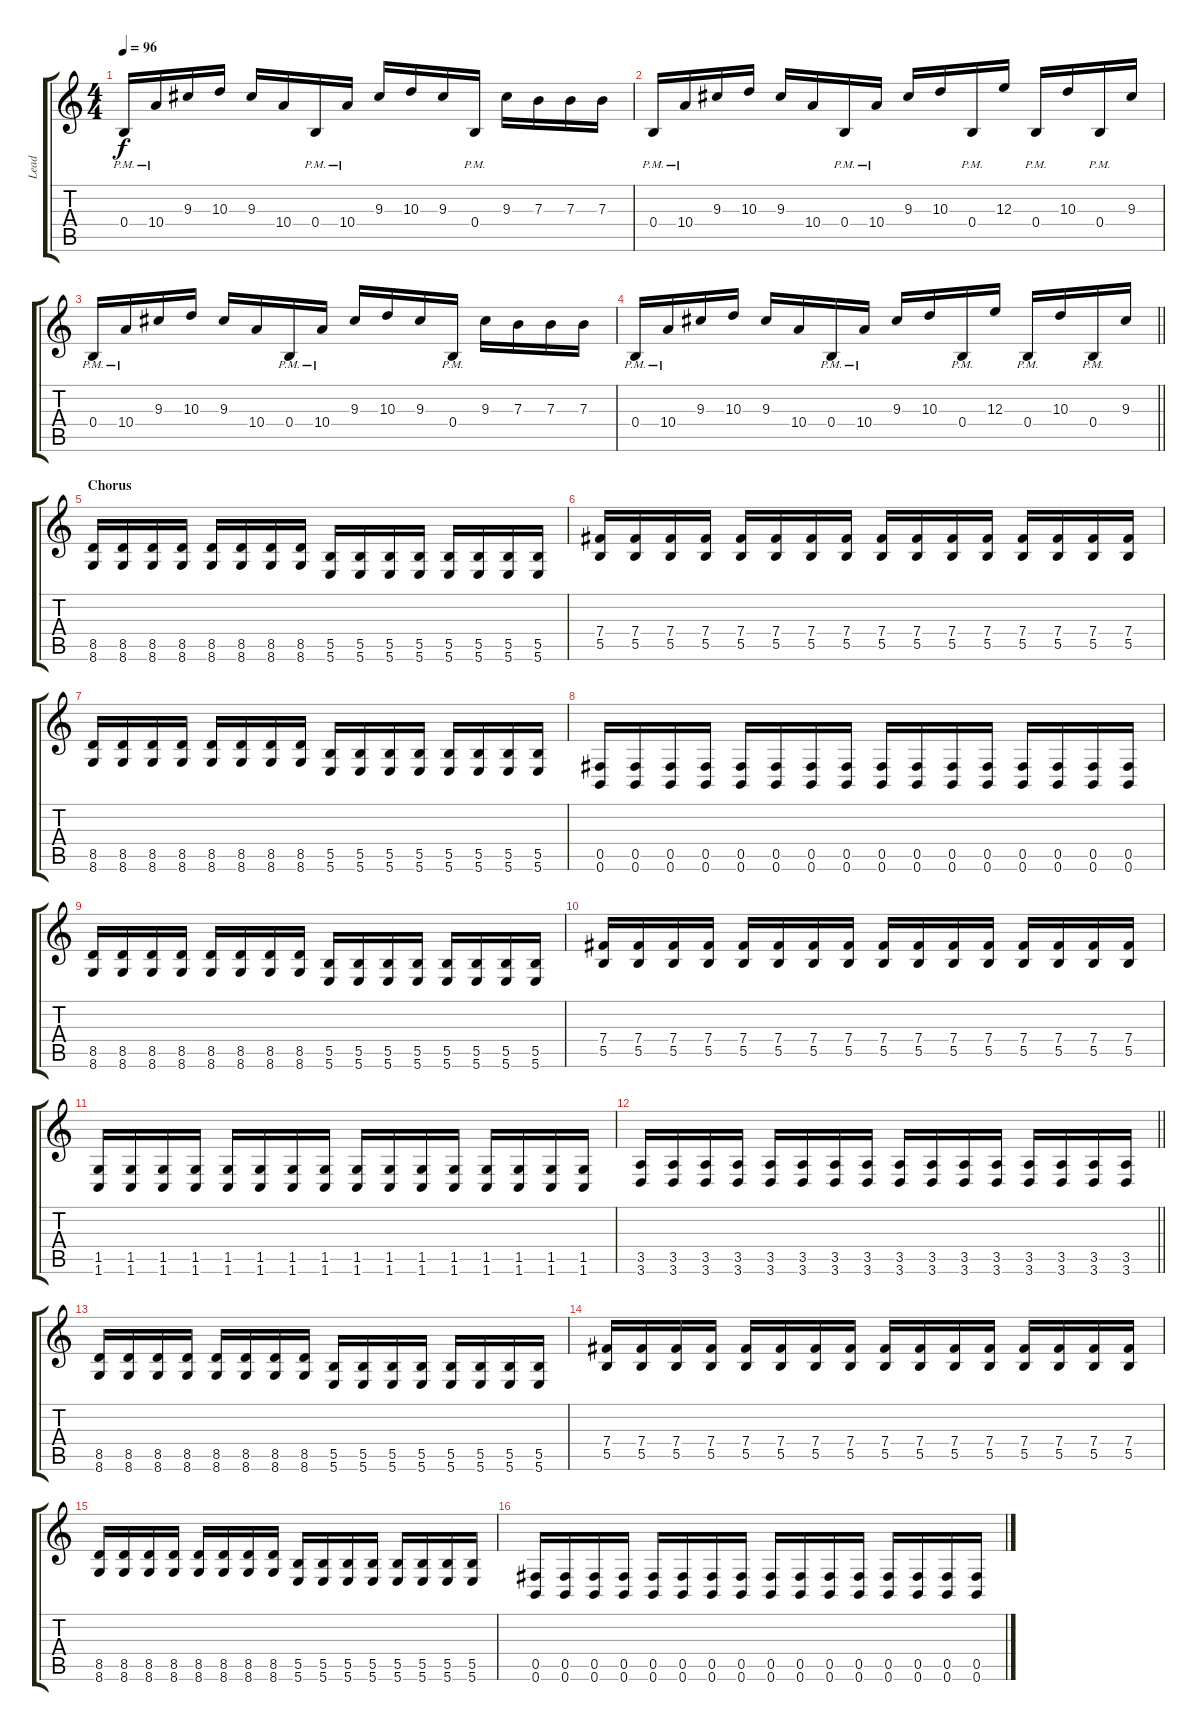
\track ("Lead" "Lead") {instrument distortionguitar}
\staff {score tabs}
\tuning (Db4 Ab3 E3 B2 Gb2 B1) {hide}
\ts (4 4)
\tempo 96
\clef g2
\ks c
0.4{pm}.16{dy f} 10.4{pm}.16 9.3.16 10.3.16 9.3.16 10.4.16 0.4{pm}.16 10.4{pm}.16 9.3.16 10.3.16 9.3.16 0.4{pm}.16 9.3.16 7.3.16 7.3.16 7.3.16 |
0.4{pm}.16 10.4{pm}.16 9.3.16 10.3.16 9.3.16 10.4.16 0.4{pm}.16 10.4{pm}.16 9.3.16 10.3.16 0.4{pm}.16 12.3.16 0.4{pm}.16 10.3.16 0.4{pm}.16 9.3.16 |
0.4{pm}.16 10.4{pm}.16 9.3.16 10.3.16 9.3.16 10.4.16 0.4{pm}.16 10.4{pm}.16 9.3.16 10.3.16 9.3.16 0.4{pm}.16 9.3.16 7.3.16 7.3.16 7.3.16 |
\barLineRight lightlight
0.4{pm}.16 10.4{pm}.16 9.3.16 10.3.16 9.3.16 10.4.16 0.4{pm}.16 10.4{pm}.16 9.3.16 10.3.16 0.4{pm}.16 12.3.16 0.4{pm}.16 10.3.16 0.4{pm}.16 9.3.16 |
\section ("" "Chorus")
(8.5 8.6).16 (8.5 8.6).16 (8.5 8.6).16 (8.5 8.6).16 (8.5 8.6).16 (8.5 8.6).16 (8.5 8.6).16 (8.5 8.6).16 (5.5 5.6).16 (5.5 5.6).16 (5.5 5.6).16 (5.5 5.6).16 (5.5 5.6).16 (5.5 5.6).16 (5.5 5.6).16 (5.5 5.6).16 |
(7.4 5.5).16 (7.4 5.5).16 (7.4 5.5).16 (7.4 5.5).16 (7.4 5.5).16 (7.4 5.5).16 (7.4 5.5).16 (7.4 5.5).16 (7.4 5.5).16 (7.4 5.5).16 (7.4 5.5).16 (7.4 5.5).16 (7.4 5.5).16 (7.4 5.5).16 (7.4 5.5).16 (7.4 5.5).16 |
(8.5 8.6).16 (8.5 8.6).16 (8.5 8.6).16 (8.5 8.6).16 (8.5 8.6).16 (8.5 8.6).16 (8.5 8.6).16 (8.5 8.6).16 (5.5 5.6).16 (5.5 5.6).16 (5.5 5.6).16 (5.5 5.6).16 (5.5 5.6).16 (5.5 5.6).16 (5.5 5.6).16 (5.5 5.6).16 |
(0.5 0.6).16 (0.5 0.6).16 (0.5 0.6).16 (0.5 0.6).16 (0.5 0.6).16 (0.5 0.6).16 (0.5 0.6).16 (0.5 0.6).16 (0.5 0.6).16 (0.5 0.6).16 (0.5 0.6).16 (0.5 0.6).16 (0.5 0.6).16 (0.5 0.6).16 (0.5 0.6).16 (0.5 0.6).16 |
(8.5 8.6).16 (8.5 8.6).16 (8.5 8.6).16 (8.5 8.6).16 (8.5 8.6).16 (8.5 8.6).16 (8.5 8.6).16 (8.5 8.6).16 (5.5 5.6).16 (5.5 5.6).16 (5.5 5.6).16 (5.5 5.6).16 (5.5 5.6).16 (5.5 5.6).16 (5.5 5.6).16 (5.5 5.6).16 |
(7.4 5.5).16 (7.4 5.5).16 (7.4 5.5).16 (7.4 5.5).16 (7.4 5.5).16 (7.4 5.5).16 (7.4 5.5).16 (7.4 5.5).16 (7.4 5.5).16 (7.4 5.5).16 (7.4 5.5).16 (7.4 5.5).16 (7.4 5.5).16 (7.4 5.5).16 (7.4 5.5).16 (7.4 5.5).16 |
(1.5 1.6).16 (1.5 1.6).16 (1.5 1.6).16 (1.5 1.6).16 (1.5 1.6).16 (1.5 1.6).16 (1.5 1.6).16 (1.5 1.6).16 (1.5 1.6).16 (1.5 1.6).16 (1.5 1.6).16 (1.5 1.6).16 (1.5 1.6).16 (1.5 1.6).16 (1.5 1.6).16 (1.5 1.6).16 |
\barLineRight lightlight
(3.5 3.6).16 (3.5 3.6).16 (3.5 3.6).16 (3.5 3.6).16 (3.5 3.6).16 (3.5 3.6).16 (3.5 3.6).16 (3.5 3.6).16 (3.5 3.6).16 (3.5 3.6).16 (3.5 3.6).16 (3.5 3.6).16 (3.5 3.6).16 (3.5 3.6).16 (3.5 3.6).16 (3.5 3.6).16 |
(8.5 8.6).16 (8.5 8.6).16 (8.5 8.6).16 (8.5 8.6).16 (8.5 8.6).16 (8.5 8.6).16 (8.5 8.6).16 (8.5 8.6).16 (5.5 5.6).16 (5.5 5.6).16 (5.5 5.6).16 (5.5 5.6).16 (5.5 5.6).16 (5.5 5.6).16 (5.5 5.6).16 (5.5 5.6).16 |
(7.4 5.5).16 (7.4 5.5).16 (7.4 5.5).16 (7.4 5.5).16 (7.4 5.5).16 (7.4 5.5).16 (7.4 5.5).16 (7.4 5.5).16 (7.4 5.5).16 (7.4 5.5).16 (7.4 5.5).16 (7.4 5.5).16 (7.4 5.5).16 (7.4 5.5).16 (7.4 5.5).16 (7.4 5.5).16 |
(8.5 8.6).16 (8.5 8.6).16 (8.5 8.6).16 (8.5 8.6).16 (8.5 8.6).16 (8.5 8.6).16 (8.5 8.6).16 (8.5 8.6).16 (5.5 5.6).16 (5.5 5.6).16 (5.5 5.6).16 (5.5 5.6).16 (5.5 5.6).16 (5.5 5.6).16 (5.5 5.6).16 (5.5 5.6).16 |
(0.5 0.6).16 (0.5 0.6).16 (0.5 0.6).16 (0.5 0.6).16 (0.5 0.6).16 (0.5 0.6).16 (0.5 0.6).16 (0.5 0.6).16 (0.5 0.6).16 (0.5 0.6).16 (0.5 0.6).16 (0.5 0.6).16 (0.5 0.6).16 (0.5 0.6).16 (0.5 0.6).16 (0.5 0.6).16
